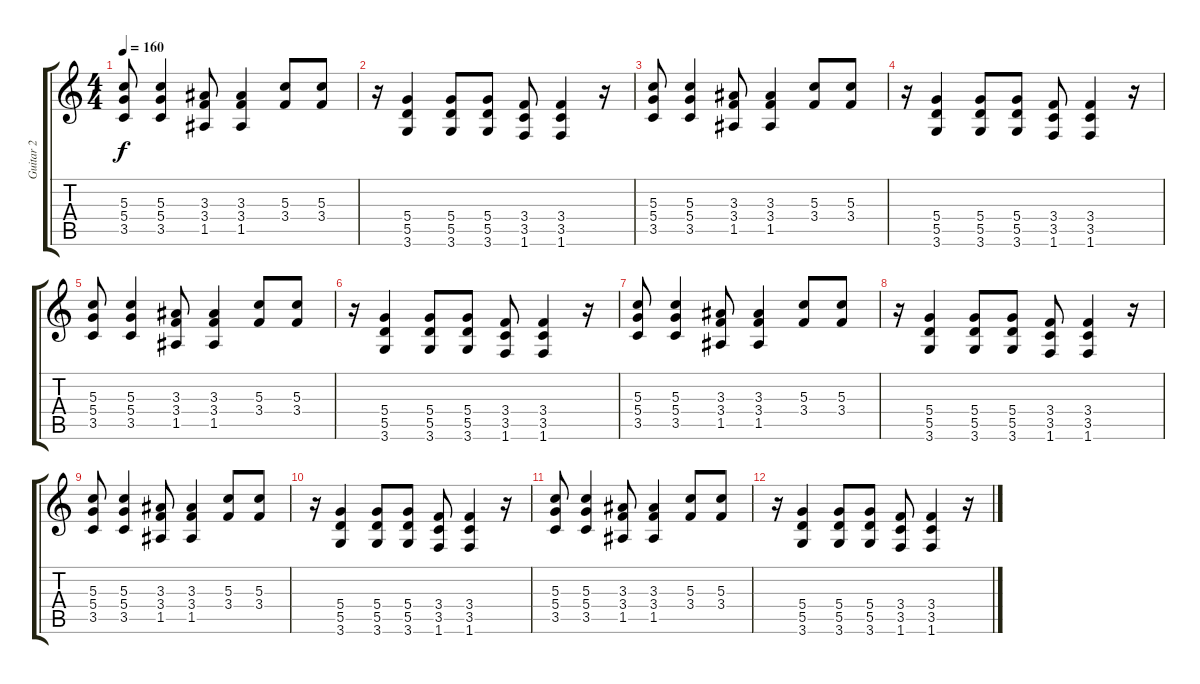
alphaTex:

\track ("Guitar 2" "Guitar 2") {instrument overdrivenguitar}
\staff {score tabs}
\tuning (E4 B3 G3 D3 A2 E2) {hide}
\ts (4 4)
\tempo 160
\clef g2
\ks c
(5.3 5.4 3.5).8{dy f} (5.3 5.4 3.5).4 (3.3 3.4 1.5).8 (3.3 3.4 1.5).4 (5.3 3.4).8 (5.3 3.4).8 |
r.16 (5.4 5.5 3.6).4 (5.4 5.5 3.6).8 (5.4 5.5 3.6).8 (3.4 3.5 1.6).8 (3.4 3.5 1.6).4 r.16 |
(5.3 5.4 3.5).8 (5.3 5.4 3.5).4 (3.3 3.4 1.5).8 (3.3 3.4 1.5).4 (5.3 3.4).8 (5.3 3.4).8 |
r.16 (5.4 5.5 3.6).4 (5.4 5.5 3.6).8 (5.4 5.5 3.6).8 (3.4 3.5 1.6).8 (3.4 3.5 1.6).4 r.16 |
(5.3 5.4 3.5).8 (5.3 5.4 3.5).4 (3.3 3.4 1.5).8 (3.3 3.4 1.5).4 (5.3 3.4).8 (5.3 3.4).8 |
r.16 (5.4 5.5 3.6).4 (5.4 5.5 3.6).8 (5.4 5.5 3.6).8 (3.4 3.5 1.6).8 (3.4 3.5 1.6).4 r.16 |
(5.3 5.4 3.5).8 (5.3 5.4 3.5).4 (3.3 3.4 1.5).8 (3.3 3.4 1.5).4 (5.3 3.4).8 (5.3 3.4).8 |
r.16 (5.4 5.5 3.6).4 (5.4 5.5 3.6).8 (5.4 5.5 3.6).8 (3.4 3.5 1.6).8 (3.4 3.5 1.6).4 r.16 |
(5.3 5.4 3.5).8 (5.3 5.4 3.5).4 (3.3 3.4 1.5).8 (3.3 3.4 1.5).4 (5.3 3.4).8 (5.3 3.4).8 |
r.16 (5.4 5.5 3.6).4 (5.4 5.5 3.6).8 (5.4 5.5 3.6).8 (3.4 3.5 1.6).8 (3.4 3.5 1.6).4 r.16 |
(5.3 5.4 3.5).8 (5.3 5.4 3.5).4 (3.3 3.4 1.5).8 (3.3 3.4 1.5).4 (5.3 3.4).8 (5.3 3.4).8 |
r.16 (5.4 5.5 3.6).4 (5.4 5.5 3.6).8 (5.4 5.5 3.6).8 (3.4 3.5 1.6).8 (3.4 3.5 1.6).4 r.16
